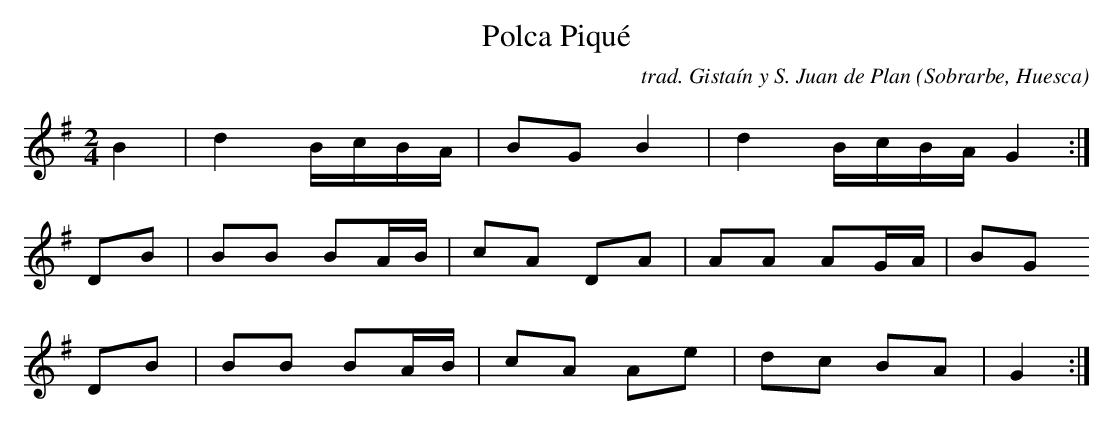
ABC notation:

X:1
T:Polca Piqué
C:trad. Gistaín y S. Juan de Plan
O:Sobrarbe, Huesca
M:2/4
L:1/8
K:G
B2|d2 B/c/B/A/|BG B2|d2 B/c/B/A/G2:|
DB|BB BA/B/|cA DA|AA AG/A/|BG
DB|BB BA/B/|cA Ae|dc BA|G2:|
